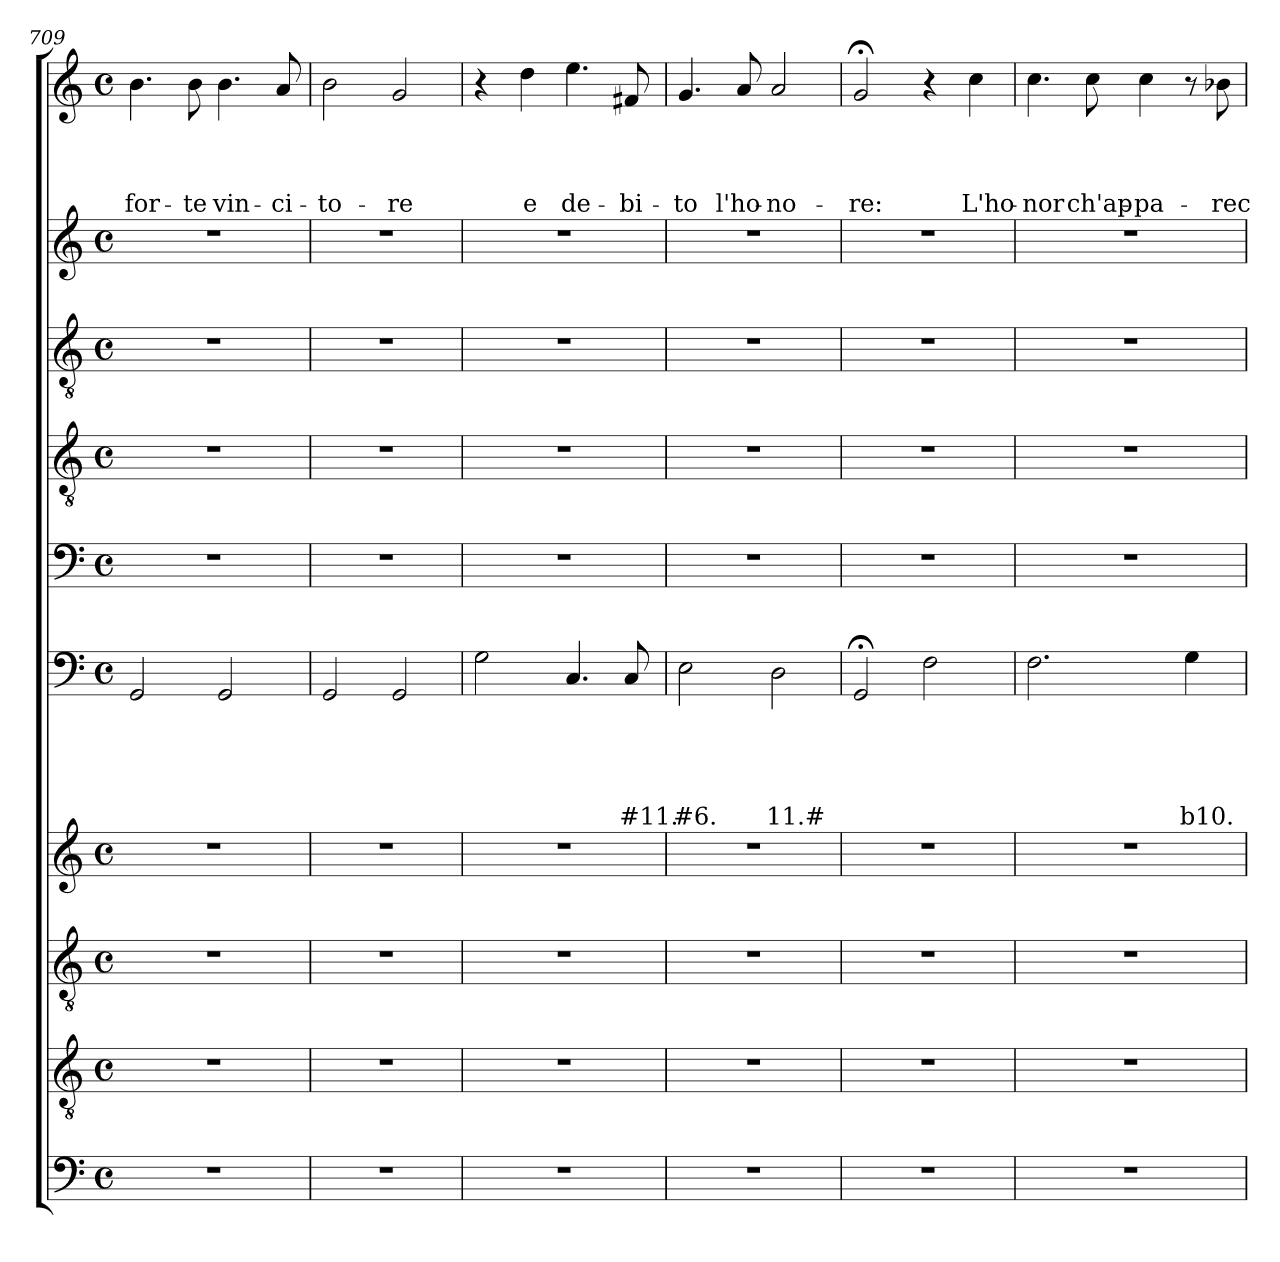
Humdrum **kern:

**kern	**kern	**kern	**kern	**kern	**text	**text	**text	**text	**text	**kern	**kern	**kern	**kern	**kern	**text	**text	**text	**text
*part10	*part9	*part8	*part7	*part6	*part6	*part6	*part6	*part6	*part6	*part5	*part4	*part3	*part2	*part1	*part1	*part1	*part1	*part1
*staff10	*staff9	*staff8	*staff7	*staff6	*staff6	*staff6	*staff6	*staff6	*staff6	*staff5	*staff4	*staff3	*staff2	*staff1	*staff1	*staff1	*staff1	*staff1
*clefF4	*clefGv2	*clefGv2	*clefG2	*clefF4	*	*	*	*	*	*clefF4	*clefGv2	*clefGv2	*clefG2	*clefG2	*	*	*	*
*k[]	*k[]	*k[]	*k[]	*k[]	*	*	*	*	*	*k[]	*k[]	*k[]	*k[]	*k[]	*	*	*	*
*C:	*C:	*C:	*C:	*C:	*	*	*	*	*	*C:	*C:	*C:	*C:	*C:	*	*	*	*
*M4/4	*M4/4	*M4/4	*M4/4	*M4/4	*	*	*	*	*	*M4/4	*M4/4	*M4/4	*M4/4	*M4/4	*	*	*	*
*met(c)	*met(c)	*met(c)	*met(c)	*met(c)	*	*	*	*	*	*met(c)	*met(c)	*met(c)	*met(c)	*met(c)	*	*	*	*
=709	=709	=709	=709	=709	=709	=709	=709	=709	=709	=709	=709	=709	=709	=709	=709	=709	=709	=709
1r	1r	1r	1r	2GG/	.	.	.	.	.	1r	1r	1r	1r	4.b\	.	.	.	for-
.	.	.	.	.	.	.	.	.	.	.	.	.	.	8b\	.	.	.	-te
.	.	.	.	2GG/	.	.	.	.	.	.	.	.	.	4.b\	.	.	.	vin-
.	.	.	.	.	.	.	.	.	.	.	.	.	.	8a/	.	.	.	-ci-
=710	=710	=710	=710	=710	=710	=710	=710	=710	=710	=710	=710	=710	=710	=710	=710	=710	=710	=710
1r	1r	1r	1r	2GG/	.	.	.	.	.	1r	1r	1r	1r	2b\	.	.	.	-to-
.	.	.	.	2GG/	.	.	.	.	.	.	.	.	.	2g/	.	.	.	-re
=711	=711	=711	=711	=711	=711	=711	=711	=711	=711	=711	=711	=711	=711	=711	=711	=711	=711	=711
1r	1r	1r	1r	2G\	.	.	.	.	.	1r	1r	1r	1r	4r	.	.	.	.
.	.	.	.	.	.	.	.	.	.	.	.	.	.	4dd\	.	.	.	e
.	.	.	.	4.C/	.	.	.	.	.	.	.	.	.	4.ee\	.	.	.	de-
.	.	.	.	8C/	.	.	.	.	#11.	.	.	.	.	8f#X/	.	.	.	-bi-
!!LO:LB:g=z
=712	=712	=712	=712	=712	=712	=712	=712	=712	=712	=712	=712	=712	=712	=712	=712	=712	=712	=712
1r	1r	1r	1r	2E\	.	.	.	.	#6.	1r	1r	1r	1r	4.g/	.	.	.	-to
.	.	.	.	.	.	.	.	.	.	.	.	.	.	8a/	.	.	.	l'ho-
.	.	.	.	2D\	.	.	.	.	11.#	.	.	.	.	2a/	.	.	.	-no-
=713	=713	=713	=713	=713	=713	=713	=713	=713	=713	=713	=713	=713	=713	=713	=713	=713	=713	=713
1r	1r	1r	1r	2GG;</	.	.	.	.	.	1r	1r	1r	1r	2g;</	.	.	.	-re:
.	.	.	.	2F\	.	.	.	.	.	.	.	.	.	4r	.	.	.	.
.	.	.	.	.	.	.	.	.	.	.	.	.	.	4cc\	.	.	.	L'ho-
=714	=714	=714	=714	=714	=714	=714	=714	=714	=714	=714	=714	=714	=714	=714	=714	=714	=714	=714
1r	1r	1r	1r	2.F\	.	.	.	.	.	1r	1r	1r	1r	4.cc\	.	.	.	-nor
.	.	.	.	.	.	.	.	.	.	.	.	.	.	8cc\	.	.	.	ch'ap-
.	.	.	.	.	.	.	.	.	.	.	.	.	.	4cc\	.	.	.	-pa-
.	.	.	.	4G\	.	.	.	.	b10.	.	.	.	.	8r	.	.	.	.
.	.	.	.	.	.	.	.	.	.	.	.	.	.	8b-X\	.	.	.	-rec-
=	=	=	=	=	=	=	=	=	=	=	=	=	=	=	=	=	=	=
*-	*-	*-	*-	*-	*-	*-	*-	*-	*-	*-	*-	*-	*-	*-	*-	*-	*-	*-
